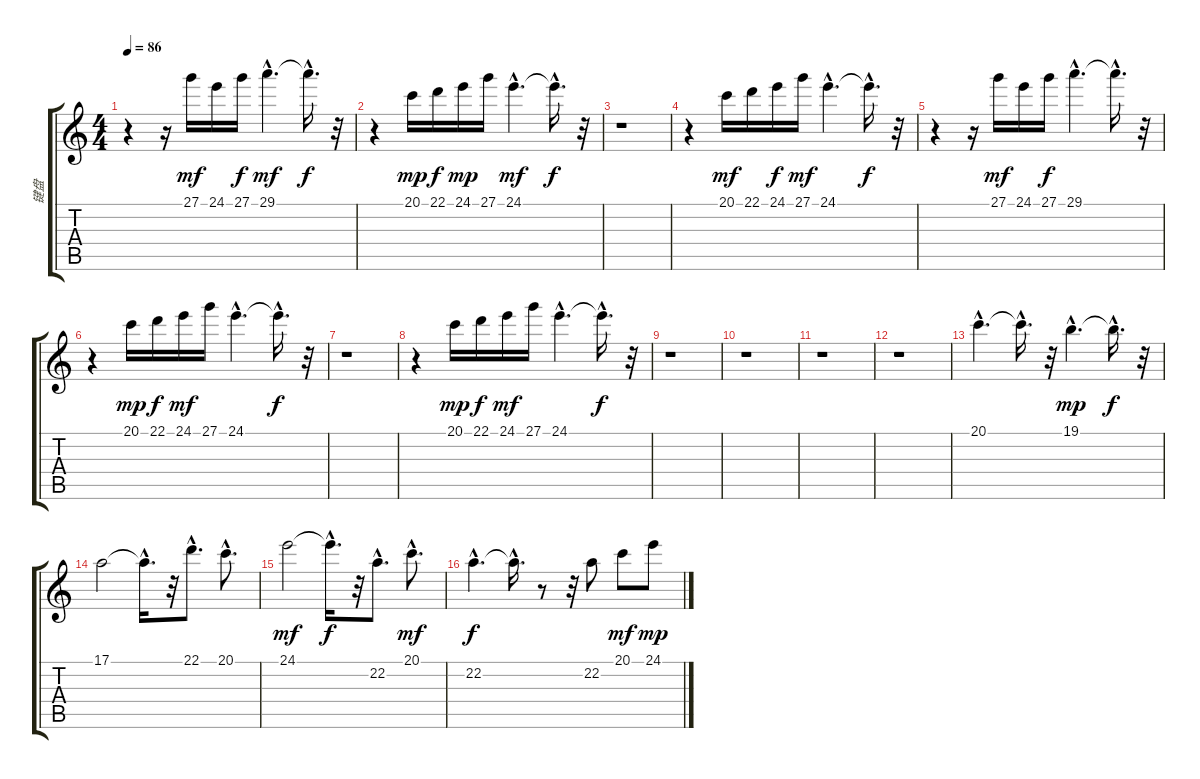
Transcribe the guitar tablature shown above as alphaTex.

\track ("键盘" "键盘") {instrument brightacousticpiano}
\staff {score tabs}
\tuning (E4 B3 G3 D3 A2 E2) {hide}
\ts (4 4)
\tempo 86
\clef g2
\ks c
r.4{dy f volume 16} r.16 27.1.16{dy mf} 24.1.16 27.1.16{dy f} 29.1{hac}.4{d dy mf} 29.1{hac t}.16{d dy f} r.32 |
r.4 20.1.16{dy mp} 22.1.16{dy f} 24.1.16{dy mp} 27.1.16 24.1{hac}.4{d dy mf} 24.1{hac t}.16{d dy f} r.32 |
r.1 |
r.4 20.1.16{dy mf} 22.1.16 24.1.16{dy f} 27.1.16{dy mf} 24.1{hac}.4{d} 24.1{hac t}.16{d dy f} r.32 |
r.4 r.16 27.1.16{dy mf} 24.1.16 27.1.16{dy f} 29.1{hac}.4{d} 29.1{hac t}.16{d} r.32 |
r.4 20.1.16{dy mp} 22.1.16{dy f} 24.1.16{dy mf} 27.1.16 24.1{hac}.4{d} 24.1{hac t}.16{d dy f} r.32 |
r.1 |
r.4 20.1.16{dy mp} 22.1.16{dy f} 24.1.16{dy mf} 27.1.16 24.1{hac}.4{d} 24.1{hac t}.16{d dy f} r.32 |
r.1 |
r.1 |
r.1 |
r.1 |
20.1{hac}.4{d volume 16} 20.1{hac t}.16{d} r.32 19.1{hac}.4{d dy mp} 19.1{hac t}.16{d dy f} r.32 |
17.1.2 17.1{hac t}.16{d} r.32 22.1{hac}.8{d} 20.1{hac}.8{d} |
24.1.2{dy mf} 24.1{hac t}.16{d dy f} r.32 22.2{hac}.8{d} 20.1{hac}.8{d dy mf} |
22.2{hac}.4{d dy f} 22.2{hac t}.16{d} r.8 r.32 22.2.8 20.1.8{dy mf} 24.1.8{dy mp}
